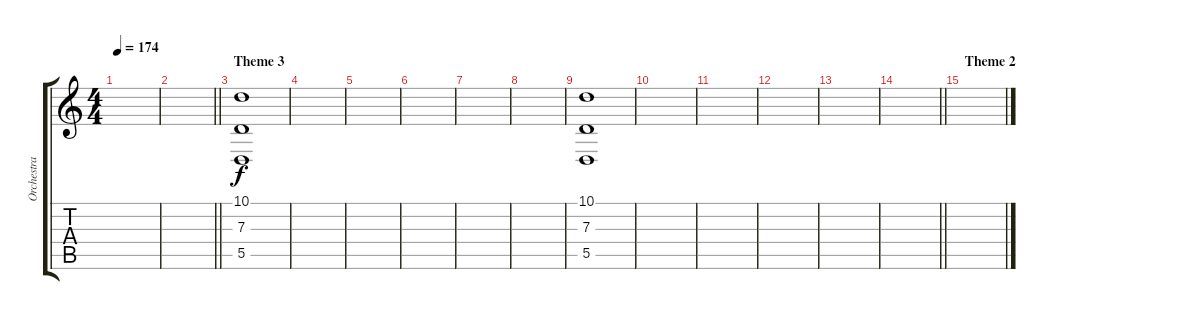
\track ("Orchestra Hit" "Orchestra ") {instrument orchestrahit}
\staff {score tabs}
\tuning (E4 B3 G3 D3 A2 E2) {hide}
\ts (4 4)
\tempo 174
\clef g2
\ks c
|
\barLineRight lightlight
|
\section ("" "Theme 3")
(10.1 7.3 5.5).1 |
|
|
|
|
|
(10.1 7.3 5.5).1 |
|
|
|
|
\barLineRight lightlight
|
\section ("" "Theme 2")
